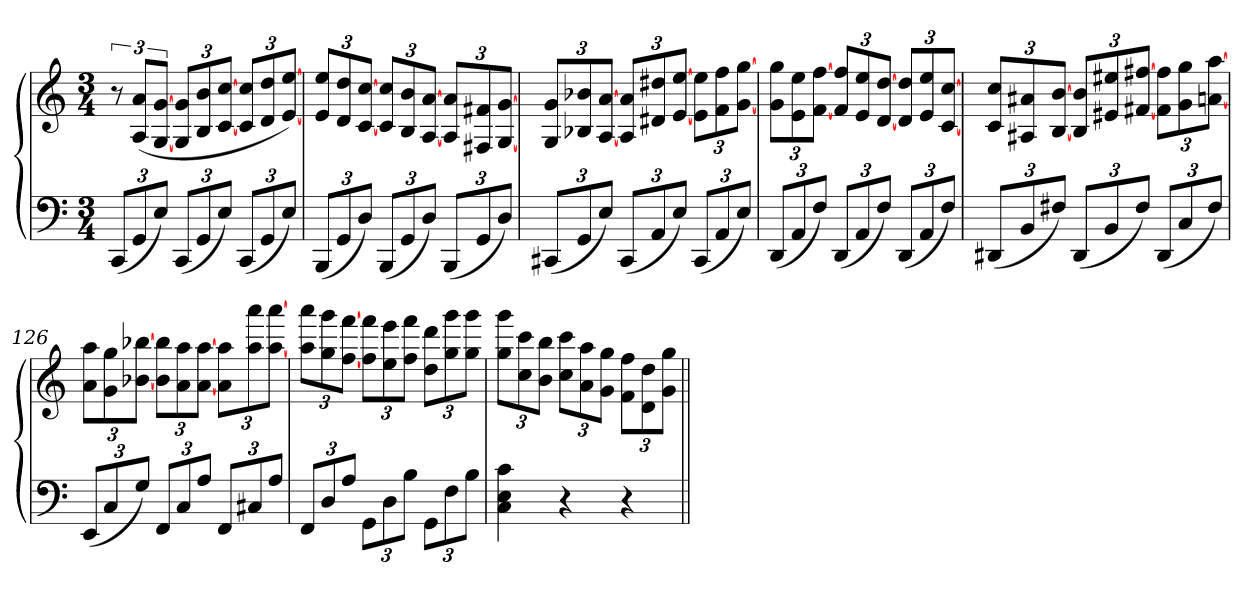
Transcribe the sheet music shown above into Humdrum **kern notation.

**kern	**kern
*part1	*part1
*staff2	*staff1
*clefF4	*clefG2
*k[]	*k[]
*C:	*C:
*M3/4	*M3/4
=	=
(12CCL	12r
12GG	(12A 12aL
12EJ)	[12G [12gJ
(12CCL	12G 12gL
12GG	12B 12b
12EJ)	[12c [12ccJ
(12CCL	12c 12ccL
12GG	12d 12dd
12EJ)	[12e [12eeJ)
=122	=122
(12BBBL	12e 12eeL
12GG	12d 12dd
12DJ)	[12c [12ccJ
(12BBBL	12c 12ccL
12GG	12B 12b
12DJ)	[12A [12aJ
(12BBBL	12A 12aL
12GG	12F#X 12f#X
12DJ)	[12G [12gJ
=123	=123
(12CC#XL	12G 12gL
12GG	12B-X 12b-X
12EJ)	[12A [12aJ
(12CC#L	12A 12aL
12AA	12d#X 12dd#X
12EJ)	[12e [12eeJ
(12CC#L	12e 12eeL
12AA	12f 12ff
12EJ)	[12g [12ggJ
=124	=124
(12DDL	12g 12ggL
12AA	12e 12ee
12FJ)	[12f [12ffJ
(12DDL	12f 12ffL
12AA	12e 12ee
12FJ)	[12d [12ddJ
(12DDL	12d 12ddL
12AA	12e 12ee
12FJ)	[12c [12ccJ
=125	=125
(12DD#XL	12c 12ccL
12BB	12A#X 12a#X
12F#XJ)	[12B [12bJ
(12DD#L	12B 12bL
12BB	12e#X 12ee#X
12F#J)	[12f#X [12ff#XJ
(12DD#L	12f# 12ff#L
12C	12g 12gg
12F#J)	[12an [12aaJ
=126	=126
(12EEL	12a 12aaL
12C	12g 12gg
12GJ)	[12b-X [12bb-XJ
12FFL	12b- 12bb-L
12C	12a 12aa
12AJ	[12a [12aaJ
12FFL	12a 12aaL
12C#X	12aa 12aaa
12AJ	[12aa [12aaaJ
=127	=127
12FFL	12aa 12aaaL
12D	12gg 12ggg
12AJ	[12ff [12fffJ
12GGL	12ff 12fffL
12D	12ee 12eee
12BJ	12ff 12fffJ
12GGL	12dd 12dddL
12F	12gg 12ggg
12BJ	12gg 12gggJ
=128	=128
4C 4E 4c	12gg 12gggL
.	12cc 12ccc
.	12b 12bbJ
4r	12cc 12cccL
.	12a 12aa
.	12g 12ggJ
4r	12f 12ffL
.	12d 12dd
.	12g 12ggJ
=||	=||
*-	*-
